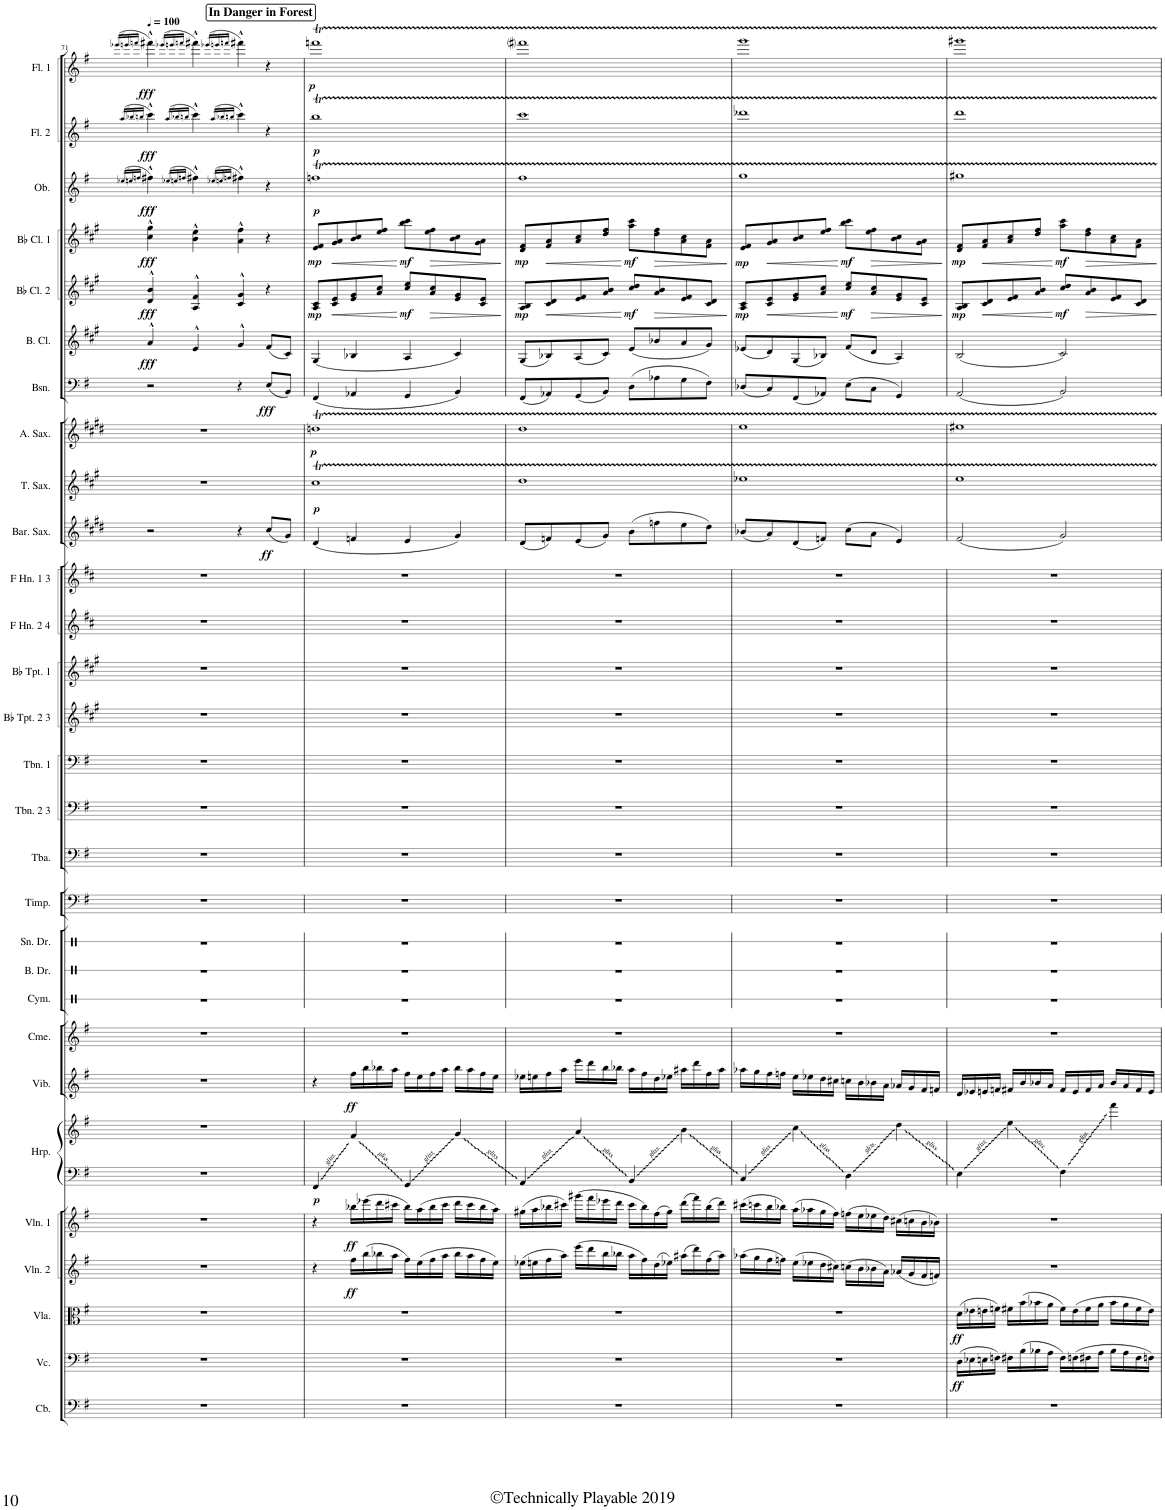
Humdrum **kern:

**kern	**kern	**dynam	**kern	**dynam	**kern	**dynam	**kern	**dynam	**kern	**kern	**dynam	**kern	**dynam	**kern	**kern	**kern	**kern	**kern	**kern	**kern	**kern	**kern	**kern	**kern	**kern	**kern	**dynam	**kern	**dynam	**kern	**dynam	**kern	**dynam	**kern	**dynam	**kern	**dynam	**kern	**dynam	**kern	**dynam	**kern	**dynam	**kern	**dynam
*part29	*part28	*part28	*part27	*part27	*part26	*part26	*part25	*part25	*part24	*part24	*part24	*part23	*part23	*part22	*part21	*part20	*part19	*part18	*part17	*part16	*part15	*part14	*part13	*part12	*part11	*part10	*part10	*part9	*part9	*part8	*part8	*part7	*part7	*part6	*part6	*part5	*part5	*part4	*part4	*part3	*part3	*part2	*part2	*part1	*part1
*staff30	*staff29	*staff29	*staff28	*staff28	*staff27	*staff27	*staff26	*staff26	*staff25	*staff24	*staff24/25	*staff23	*staff23	*staff22	*staff21	*staff20	*staff19	*staff18	*staff17	*staff16	*staff15	*staff14	*staff13	*staff12	*staff11	*staff10	*staff10	*staff9	*staff9	*staff8	*staff8	*staff7	*staff7	*staff6	*staff6	*staff5	*staff5	*staff4	*staff4	*staff3	*staff3	*staff2	*staff2	*staff1	*staff1
*I"Contrabass	*I"Violoncello	*	*I"Viola	*	*I"Violin 2	*	*I"Violin 1	*	*I"Harp	*	*	*I"Vibraphone	*	*I"Chimes	*I"Cymbal	*I"Bass Drum	*I"Snare Drum	*I"Timpani	*I"Tuba	*I"Trombone 2 &amp; 3	*I"Trombone 1	*I"Bb Trumpet 2 &amp; 3	*I"Bb Trumpet 1	*I"F Horn 2 &amp; 4	*I"F Horn 1 &amp; 3	*I"Baritone Saxophone	*	*I"Tenor Saxophone	*	*I"Alto Saxophone	*	*I"Bassoon	*	*I"Bass Clarinet	*	*I"Bb Clarinet 2	*	*I"Bb Clarinet 1	*	*I"Oboe	*	*I"Flute 2	*	*I"Flute 1	*
*I'Cb.	*I'Vc.	*	*I'Vla.	*	*I'Vln. 2	*	*I'Vln. 1	*	*I'Hrp.	*	*	*I'Vib.	*	*I'Cme.	*I'Cym.	*I'B. Dr.	*I'Sn. Dr.	*I'Timp.	*I'Tba.	*I'Tbn. 2 3	*I'Tbn. 1	*I'Bb Tpt. 2 3	*I'Bb Tpt. 1	*I'F Hn. 2 4	*I'F Hn. 1 3	*I'Bar. Sax.	*	*I'T. Sax.	*	*I'A. Sax.	*	*I'Bsn.	*	*I'B. Cl.	*	*I'Bb Cl. 2	*	*I'Bb Cl. 1	*	*I'Ob.	*	*I'Fl. 2	*	*I'Fl. 1	*
!!LO:PB:g=z
*clefF4	*clefF4	*	*clefC3	*	*clefG2	*	*clefG2	*	*clefF4	*clefG2	*	*clefG2	*	*clefG2	*clefX	*clefX	*clefX	*clefF4	*clefF4	*clefF4	*clefF4	*clefG2	*clefG2	*clefG2	*clefG2	*clefG2	*	*clefG2	*	*clefG2	*	*clefF4	*	*clefG2	*	*clefG2	*	*clefG2	*	*clefG2	*	*clefG2	*	*clefG2	*
*Trd7c12	*	*	*	*	*	*	*	*	*	*	*	*	*	*	*	*	*	*	*	*Trd1c2	*Trd1c2	*Trd1c2	*Trd1c2	*Trd4c7	*Trd4c7	*Trd12c21	*	*Trd8c14	*	*Trd5c9	*	*	*	*Trd8c14	*	*Trd1c2	*	*Trd1c2	*	*	*	*	*	*	*
*k[f#]	*k[f#]	*	*k[f#]	*	*k[f#]	*	*k[f#]	*	*k[f#]	*k[f#]	*	*k[f#]	*	*k[f#]	*k[]	*k[]	*k[]	*k[f#]	*k[f#]	*k[f#]	*k[f#]	*k[f#c#g#]	*k[f#c#g#]	*k[f#c#]	*k[f#c#]	*k[f#c#g#d#]	*	*k[f#c#g#]	*	*k[f#c#g#d#]	*	*k[f#]	*	*k[f#c#g#]	*	*k[f#c#g#]	*	*k[f#c#g#]	*	*k[f#]	*	*k[f#]	*	*k[f#]	*
*M4/4	*M4/4	*	*M4/4	*	*M4/4	*	*M4/4	*	*M4/4	*M4/4	*	*M4/4	*	*M4/4	*M4/4	*M4/4	*M4/4	*M4/4	*M4/4	*M4/4	*M4/4	*M4/4	*M4/4	*M4/4	*M4/4	*M4/4	*	*M4/4	*	*M4/4	*	*M4/4	*	*M4/4	*	*M4/4	*	*M4/4	*	*M4/4	*	*M4/4	*	*M4/4	*
*MM100	*MM100	*	*MM100	*	*MM100	*	*MM100	*	*MM100	*MM100	*	*MM100	*	*MM100	*MM100	*MM100	*MM100	*MM100	*MM100	*MM100	*MM100	*MM100	*MM100	*MM100	*MM100	*MM100	*	*MM100	*	*MM100	*	*MM100	*	*MM100	*	*MM100	*	*MM100	*	*MM100	*	*MM100	*	*MM100	*
=71	=71	=71	=71	=71	=71	=71	=71	=71	=71	=71	=71	=71	=71	=71	=71	=71	=71	=71	=71	=71	=71	=71	=71	=71	=71	=71	=71	=71	=71	=71	=71	=71	=71	=71	=71	=71	=71	=71	=71	=71	=71	=71	=71	=71	=71
.	.	.	.	.	.	.	.	.	.	.	.	.	.	.	.	.	.	.	.	.	.	.	.	.	.	.	.	.	.	.	.	.	.	.	.	.	.	.	.	(>16qee-X/LL	.	(>16qaa/LL	.	(>16qeee-X/LL	.
.	.	.	.	.	.	.	.	.	.	.	.	.	.	.	.	.	.	.	.	.	.	.	.	.	.	.	.	.	.	.	.	.	.	.	.	.	.	.	.	16qeen/	.	16qbb-X/	.	16qeeen/	.
.	.	.	.	.	.	.	.	.	.	.	.	.	.	.	.	.	.	.	.	.	.	.	.	.	.	.	.	.	.	.	.	.	.	.	.	.	.	.	.	16qffn/JJ	.	16qbbn/JJ	.	16qfffn/JJ	.
!	!	!	!	!	!	!	!	!	!	!	!	!	!	!	!	!	!	!	!	!	!	!	!	!	!	!	!	!	!	!	!	!	!	!	!	!	!	!	!	!	!	!	!	!LO:TX:a:B:t=In Danger in Forest	!
!	!	!	!	!	!	!	!	!	!	!	!	!	!	!	!	!	!	!	!	!	!	!	!	!	!	!	!	!	!	!	!	!	!	!	!LO:DY:b	!	!LO:DY:b	!	!LO:DY:b	!	!LO:DY:b	!	!LO:DY:b	!	!LO:DY:b
1r	1r	.	1r	.	1r	.	1r	.	1r	1r	.	1r	.	1r	1r	1r	1r	1r	1r	1r	1r	1r	1r	1r	1r	2r	.	1r	.	1r	.	2r	.	4a^^/	fff	4d/^^ 4b/^^	fff	4cc#\^^ 4gg#\^^	fff	4ff#X^^\)	fff	4ccc^^\)	fff	4fff#X^^\)	fff
.	.	.	.	.	.	.	.	.	.	.	.	.	.	.	.	.	.	.	.	.	.	.	.	.	.	.	.	.	.	.	.	.	.	.	.	.	.	.	.	(>16qee-X/LL	.	(>16qaa/LL	.	(>16qeee-X/LL	.
.	.	.	.	.	.	.	.	.	.	.	.	.	.	.	.	.	.	.	.	.	.	.	.	.	.	.	.	.	.	.	.	.	.	.	.	.	.	.	.	16qeen/	.	16qbb-X/	.	16qeeen/	.
.	.	.	.	.	.	.	.	.	.	.	.	.	.	.	.	.	.	.	.	.	.	.	.	.	.	.	.	.	.	.	.	.	.	.	.	.	.	.	.	16qffn/JJ	.	16qbbn/JJ	.	16qfffn/JJ	.
.	.	.	.	.	.	.	.	.	.	.	.	.	.	.	.	.	.	.	.	.	.	.	.	.	.	.	.	.	.	.	.	.	.	4e^^/	.	4A/^^ 4f#/^^	.	4b\^^ 4ee\^^	.	4ff#X^^\)	.	4ccc^^\)	.	4fff#X^^\)	.
.	.	.	.	.	.	.	.	.	.	.	.	.	.	.	.	.	.	.	.	.	.	.	.	.	.	.	.	.	.	.	.	.	.	.	.	.	.	.	.	(>16qee-X/LL	.	(>16qaa/LL	.	(>16qeee-X/LL	.
.	.	.	.	.	.	.	.	.	.	.	.	.	.	.	.	.	.	.	.	.	.	.	.	.	.	.	.	.	.	.	.	.	.	.	.	.	.	.	.	16qeen/	.	16qbb-X/	.	16qeeen/	.
.	.	.	.	.	.	.	.	.	.	.	.	.	.	.	.	.	.	.	.	.	.	.	.	.	.	.	.	.	.	.	.	.	.	.	.	.	.	.	.	16qffn/JJ	.	16qbbn/JJ	.	16qfffn/JJ	.
.	.	.	.	.	.	.	.	.	.	.	.	.	.	.	.	.	.	.	.	.	.	.	.	.	.	4r	.	.	.	.	.	4r	.	4g#^^/	.	4c#/^^ 4g#/^^	.	4a\^^ 4ff#\^^	.	4ff#X^^\)	.	4ccc^^\)	.	4fff#X^^\)	.
!	!	!	!	!	!	!	!	!	!	!	!	!	!	!	!	!	!	!	!	!	!	!	!	!	!	!	!LO:DY:b	!	!	!	!	!	!LO:DY:b	!	!	!	!	!	!	!	!	!	!	!	!
.	.	.	.	.	.	.	.	.	.	.	.	.	.	.	.	.	.	.	.	.	.	.	.	.	.	(8cc#/L	ff	.	.	.	.	(8E/L	fff	(8f#/L	.	4r	.	4r	.	4r	.	4r	.	4r	.
.	.	.	.	.	.	.	.	.	.	.	.	.	.	.	.	.	.	.	.	.	.	.	.	.	.	8g#/J)	.	.	.	.	.	8BB/J)	.	8c#/J)	.	.	.	.	.	.	.	.	.	.	.
=72	=72	=72	=72	=72	=72	=72	=72	=72	=72	=72	=72	=72	=72	=72	=72	=72	=72	=72	=72	=72	=72	=72	=72	=72	=72	=72	=72	=72	=72	=72	=72	=72	=72	=72	=72	=72	=72	=72	=72	=72	=72	=72	=72	=72	=72
!	!	!	!	!	!	!	!	!	!	!	!LO:DY:b=2	!	!	!	!	!	!	!	!	!	!	!	!	!	!	!	!	!	!LO:DY:b	!	!LO:DY:b	!	!	!	!	!	!LO:DY:b	!	!LO:DY:b	!	!LO:DY:b	!	!LO:DY:b	!	!LO:DY:b
1r	1r	.	1r	.	4r	.	4r	.	4FF#/	4ryy	p	4r	.	1r	1r	1r	1r	1r	1r	1r	1r	1r	1r	1r	1r	(4d#/	.	1cc#t	p	1ddnT	p	(4FF#/	.	(4G#/	.	8A/ 8c#/L	mp	8e/ 8f#/L	mp	1ffnT	p	1bbt	p	1fffnT	p
!	!	!	!	!	!	!	!	!	!	!	!	!	!	!	!	!	!	!	!	!	!	!	!	!	!	!	!	!	!	!	!	!	!	!	!	!	!LO:HP:b	!	!LO:HP:b	!	!	!	!	!	!
.	.	.	.	.	.	.	.	.	.	.	.	.	.	.	.	.	.	.	.	.	.	.	.	.	.	.	.	.	.	.	.	.	.	.	.	8c#/ 8e/	<	8g#/ 8a/	<	.	.	.	.	.	.
!	!	!	!	!	!	!LO:DY:b	!	!LO:DY:b	!	!	!	!	!LO:DY:b	!	!	!	!	!	!	!	!	!	!	!	!	!	!	!	!	!	!	!	!	!	!	!	!	!	!	!	!	!	!	!	!
.	.	.	.	.	16ff#\LL	ff	16bb-X\LL	ff	4ryy	4f#/	.	16ff#\LL	ff	.	.	.	.	.	.	.	.	.	.	.	.	4fn/	.	.	.	.	.	4AA-X/	.	4B-X/	.	8e/ 8g#/	.	8b/ 8cc#/	.	.	.	.	.	.	.
.	.	.	.	.	(16bb\	.	(16eee-X\	.	.	.	.	16bb\	.	.	.	.	.	.	.	.	.	.	.	.	.	.	.	.	.	.	.	.	.	.	.	.	.	.	.	.	.	.	.	.	.
.	.	.	.	.	16bb-X\	.	16ddd\	.	.	.	.	16bb-X\	.	.	.	.	.	.	.	.	.	.	.	.	.	.	.	.	.	.	.	.	.	.	.	8a/ 8cc#/J	.	8ee/ 8ff#/J	.	.	.	.	.	.	.
.	.	.	.	.	16aa\JJ	.	16ccc#X\JJ	.	.	.	.	16aa\JJ	.	.	.	.	.	.	.	.	.	.	.	.	.	.	.	.	.	.	.	.	.	.	.	.	.	.	.	.	.	.	.	.	.
!	!	!	!	!	!	!	!	!	!	!	!	!	!	!	!	!	!	!	!	!	!	!	!	!	!	!	!	!	!	!	!	!	!	!	!	!	!LO:DY:n=1:b	!	!LO:DY:n=1:b	!	!	!	!	!	!
.	.	.	.	.	16ff#\LL)	.	16bb-\LL)	.	4GG/	4ryy	.	16ff#\LL	.	.	.	.	.	.	.	.	.	.	.	.	.	4e/	.	.	.	.	.	4GG/	.	4A/	.	8cc#/ 8ee/L	[ mf	8bb\ 8ccc#\L	[ mf	.	.	.	.	.	.
.	.	.	.	.	(16ee\	.	(16aa\	.	.	.	.	16ee\	.	.	.	.	.	.	.	.	.	.	.	.	.	.	.	.	.	.	.	.	.	.	.	.	.	.	.	.	.	.	.	.	.
!	!	!	!	!	!	!	!	!	!	!	!	!	!	!	!	!	!	!	!	!	!	!	!	!	!	!	!	!	!	!	!	!	!	!	!	!	!LO:HP:b	!	!LO:HP:b	!	!	!	!	!	!
.	.	.	.	.	16ff#\	.	16bb-\	.	.	.	.	16ff#\	.	.	.	.	.	.	.	.	.	.	.	.	.	.	.	.	.	.	.	.	.	.	.	8a/ 8cc#/	>	8ee\ 8ff#\	>	.	.	.	.	.	.
.	.	.	.	.	16aa\JJ	.	16ccc#\JJ	.	.	.	.	16aa\JJ	.	.	.	.	.	.	.	.	.	.	.	.	.	.	.	.	.	.	.	.	.	.	.	.	.	.	.	.	.	.	.	.	.
.	.	.	.	.	16bb-\LL	.	16ddd\LL	.	4ryy	4g/	.	16bb-\LL	.	.	.	.	.	.	.	.	.	.	.	.	.	4g#/)	.	.	.	.	.	4BB/)	.	4c#/)	.	8e/ 8g#/	.	8b\ 8cc#\	.	.	.	.	.	.	.
.	.	.	.	.	16aa\	.	16ccc#\	.	.	.	.	16aa\	.	.	.	.	.	.	.	.	.	.	.	.	.	.	.	.	.	.	.	.	.	.	.	.	.	.	.	.	.	.	.	.	.
.	.	.	.	.	16ff#\	.	16bb-\	.	.	.	.	16ff#\	.	.	.	.	.	.	.	.	.	.	.	.	.	.	.	.	.	.	.	.	.	.	.	8c#/ 8e/J	.	8g#\ 8a\J	.	.	.	.	.	.	.
.	.	.	.	.	16ee\JJ)	.	16aa\JJ)	.	.	.	.	16ee\JJ	.	.	.	.	.	.	.	.	.	.	.	.	.	.	.	.	.	.	.	.	.	.	.	.	.	.	.	.	.	.	.	.	.
.	.	.	.	.	.	.	.	.	.	.	.	.	.	.	.	.	.	.	.	.	.	.	.	.	.	.	.	.	.	.	.	.	.	.	.	.	]	.	]	.	.	.	.	.	.
=73	=73	=73	=73	=73	=73	=73	=73	=73	=73	=73	=73	=73	=73	=73	=73	=73	=73	=73	=73	=73	=73	=73	=73	=73	=73	=73	=73	=73	=73	=73	=73	=73	=73	=73	=73	=73	=73	=73	=73	=73	=73	=73	=73	=73	=73
!	!	!	!	!	!	!	!	!	!	!	!	!	!	!	!	!	!	!	!	!	!	!	!	!	!	!	!	!	!	!	!	!	!	!	!	!	!LO:DY:b	!	!LO:DY:b	!	!	!	!	!	!
1r	1r	.	1r	.	(16ee-X\LL	.	(16gg#X\LL	.	4AA/	4ryy	.	16ee-X\LL	.	1r	1r	1r	1r	1r	1r	1r	1r	1r	1r	1r	1r	(8d#/L	.	1dd	.	1dd#	.	(8FF#/L	.	(8G#/L	.	8A/ 8B/L	mp	8d/ 8f#/L	mp	1ff#	.	1ccc	.	1fff#i	.
.	.	.	.	.	16een\	.	16aa\	.	.	.	.	16een\	.	.	.	.	.	.	.	.	.	.	.	.	.	.	.	.	.	.	.	.	.	.	.	.	.	.	.	.	.	.	.	.	.
!	!	!	!	!	!	!	!	!	!	!	!	!	!	!	!	!	!	!	!	!	!	!	!	!	!	!	!	!	!	!	!	!	!	!	!	!	!LO:HP:b	!	!LO:HP:b	!	!	!	!	!	!
.	.	.	.	.	16ff#\	.	16bb-X\	.	.	.	.	16ff#\	.	.	.	.	.	.	.	.	.	.	.	.	.	8fn/)	.	.	.	.	.	8AA-X/)	.	8B-X/)	.	8c#/ 8d/	<	8f#/ 8a/	<	.	.	.	.	.	.
.	.	.	.	.	16aa\JJ)	.	16ccc#X\JJ)	.	.	.	.	16aa\JJ	.	.	.	.	.	.	.	.	.	.	.	.	.	.	.	.	.	.	.	.	.	.	.	.	.	.	.	.	.	.	.	.	.
.	.	.	.	.	(16eee\LL	.	(16ggg#X\LL	.	4ryy	4a/	.	16eee\LL	.	.	.	.	.	.	.	.	.	.	.	.	.	(8e/	.	.	.	.	.	(8GG/	.	(8A/	.	8e/ 8f#/	.	8a/ 8cc#/	.	.	.	.	.	.	.
.	.	.	.	.	16ddd\	.	16fff#\	.	.	.	.	16ddd\	.	.	.	.	.	.	.	.	.	.	.	.	.	.	.	.	.	.	.	.	.	.	.	.	.	.	.	.	.	.	.	.	.
.	.	.	.	.	16bb\	.	16eee-X\	.	.	.	.	16bb\	.	.	.	.	.	.	.	.	.	.	.	.	.	8g#/J)	.	.	.	.	.	8BB/J)	.	8c#/J)	.	8a/ 8b/J	.	8dd/ 8ff#/J	.	.	.	.	.	.	.
.	.	.	.	.	16bb-X\JJ	.	16ddd\JJ	.	.	.	.	16bb-X\JJ	.	.	.	.	.	.	.	.	.	.	.	.	.	.	.	.	.	.	.	.	.	.	.	.	.	.	.	.	.	.	.	.	.
!	!	!	!	!	!	!	!	!	!	!	!	!	!	!	!	!	!	!	!	!	!	!	!	!	!	!	!	!	!	!	!	!	!	!	!	!	!LO:DY:n=1:b	!	!LO:DY:n=1:b	!	!	!	!	!	!
.	.	.	.	.	16aa\LL	.	16ccc#\LL	.	4BB/	4ryy	.	16aa\LL	.	.	.	.	.	.	.	.	.	.	.	.	.	(8b\L	.	.	.	.	.	(8D\L	.	(8e/L	.	8cc#/ 8dd/L	[ mf	8aa\ 8ccc#\L	[ mf	.	.	.	.	.	.
.	.	.	.	.	16ff#\)	.	16bb-\)	.	.	.	.	16ff#\	.	.	.	.	.	.	.	.	.	.	.	.	.	.	.	.	.	.	.	.	.	.	.	.	.	.	.	.	.	.	.	.	.
!	!	!	!	!	!	!	!	!	!	!	!	!	!	!	!	!	!	!	!	!	!	!	!	!	!	!	!	!	!	!	!	!	!	!	!	!	!LO:HP:b	!	!LO:HP:b	!	!	!	!	!	!
.	.	.	.	.	(16dd\	.	(16ff#\	.	.	.	.	16dd\	.	.	.	.	.	.	.	.	.	.	.	.	.	8ffn\	.	.	.	.	.	8A-X\	.	8b-X/	.	8a/ 8b/	>	8dd\ 8ff#\	>	.	.	.	.	.	.
.	.	.	.	.	16ee-X\JJ)	.	16gg#\JJ)	.	.	.	.	16ee-X\JJ	.	.	.	.	.	.	.	.	.	.	.	.	.	.	.	.	.	.	.	.	.	.	.	.	.	.	.	.	.	.	.	.	.
.	.	.	.	.	(16aa#X\LL	.	(16ddd\LL	.	4ryy	4b\	.	16aa#X\LL	.	.	.	.	.	.	.	.	.	.	.	.	.	8ee\	.	.	.	.	.	8G\	.	8a/	.	8e/ 8f#/	.	8a\ 8cc#\	.	.	.	.	.	.	.
.	.	.	.	.	16ddd\)	.	16fff#\)	.	.	.	.	16ddd\	.	.	.	.	.	.	.	.	.	.	.	.	.	.	.	.	.	.	.	.	.	.	.	.	.	.	.	.	.	.	.	.	.
.	.	.	.	.	(16ff#\	.	(16bb-\	.	.	.	.	16ff#\	.	.	.	.	.	.	.	.	.	.	.	.	.	8dd#\J)	.	.	.	.	.	8F#\J)	.	8g#/J)	.	8c#/ 8d/J	.	8f#\ 8a\J	.	.	.	.	.	.	.
.	.	.	.	.	16aa#\JJ)	.	16ddd\JJ)	.	.	.	.	16aa#\JJ	.	.	.	.	.	.	.	.	.	.	.	.	.	.	.	.	.	.	.	.	.	.	.	.	.	.	.	.	.	.	.	.	.
.	.	.	.	.	.	.	.	.	.	.	.	.	.	.	.	.	.	.	.	.	.	.	.	.	.	.	.	.	.	.	.	.	.	.	.	.	]	.	]	.	.	.	.	.	.
=74	=74	=74	=74	=74	=74	=74	=74	=74	=74	=74	=74	=74	=74	=74	=74	=74	=74	=74	=74	=74	=74	=74	=74	=74	=74	=74	=74	=74	=74	=74	=74	=74	=74	=74	=74	=74	=74	=74	=74	=74	=74	=74	=74	=74	=74
!	!	!	!	!	!	!	!	!	!	!	!	!	!	!	!	!	!	!	!	!	!	!	!	!	!	!	!	!	!	!	!	!	!	!	!	!	!LO:DY:b	!	!LO:DY:b	!	!	!	!	!	!
1r	1r	.	1r	.	(16aa-X\LL	.	(16ccc#X\LL	.	4C/	4ryy	.	16aa-X\LL	.	1r	1r	1r	1r	1r	1r	1r	1r	1r	1r	1r	1r	(8b-X/L	.	1ee-X	.	1ee	.	(8D-X/L	.	(8e-X/L	.	8A/ 8c#/L	mp	8e/ 8f#/L	mp	1gg	.	1ddd-X	.	1ggg	.
.	.	.	.	.	16gg\	.	16cccn\	.	.	.	.	16gg\	.	.	.	.	.	.	.	.	.	.	.	.	.	.	.	.	.	.	.	.	.	.	.	.	.	.	.	.	.	.	.	.	.
!	!	!	!	!	!	!	!	!	!	!	!	!	!	!	!	!	!	!	!	!	!	!	!	!	!	!	!	!	!	!	!	!	!	!	!	!	!LO:HP:b	!	!LO:HP:b	!	!	!	!	!	!
.	.	.	.	.	16ff#\	.	16bb\	.	.	.	.	16ff#\	.	.	.	.	.	.	.	.	.	.	.	.	.	8a/)	.	.	.	.	.	8C/)	.	8d/)	.	8c#/ 8e/	<	8g#/ 8a/	<	.	.	.	.	.	.
.	.	.	.	.	16ffn\JJ)	.	16bb-X\JJ)	.	.	.	.	16ffn\JJ	.	.	.	.	.	.	.	.	.	.	.	.	.	.	.	.	.	.	.	.	.	.	.	.	.	.	.	.	.	.	.	.	.
.	.	.	.	.	(16ee\LL	.	(16aa\LL	.	4ryy	4cc\	.	16ee\LL	.	.	.	.	.	.	.	.	.	.	.	.	.	(8d#/	.	.	.	.	.	(8FF#/	.	(8G#/	.	8e/ 8g#/	.	8b/ 8cc#/	.	.	.	.	.	.	.
.	.	.	.	.	16ee-X\	.	16aa-X\	.	.	.	.	16ee-X\	.	.	.	.	.	.	.	.	.	.	.	.	.	.	.	.	.	.	.	.	.	.	.	.	.	.	.	.	.	.	.	.	.
.	.	.	.	.	16dd\	.	16gg\	.	.	.	.	16dd\	.	.	.	.	.	.	.	.	.	.	.	.	.	8fn/J)	.	.	.	.	.	8AA-X/J)	.	8B-X/J)	.	8a/ 8cc#/J	.	8ee/ 8ff#/J	.	.	.	.	.	.	.
.	.	.	.	.	16cc#X\JJ)	.	16ff#\JJ)	.	.	.	.	16cc#X\JJ	.	.	.	.	.	.	.	.	.	.	.	.	.	.	.	.	.	.	.	.	.	.	.	.	.	.	.	.	.	.	.	.	.
!	!	!	!	!	!	!	!	!	!	!	!	!	!	!	!	!	!	!	!	!	!	!	!	!	!	!	!	!	!	!	!	!	!	!	!	!	!LO:DY:n=1:b	!	!LO:DY:n=1:b	!	!	!	!	!	!
.	.	.	.	.	(16ccn\LL	.	(16ffn\LL	.	4D\	4ryy	.	16ccn\LL	.	.	.	.	.	.	.	.	.	.	.	.	.	(8cc#\L	.	.	.	.	.	(8E\L	.	(8f#/L	.	8cc#/ 8ee/L	[ mf	8bb\ 8ccc#\L	[ mf	.	.	.	.	.	.
.	.	.	.	.	16b\	.	16ee\	.	.	.	.	16b\	.	.	.	.	.	.	.	.	.	.	.	.	.	.	.	.	.	.	.	.	.	.	.	.	.	.	.	.	.	.	.	.	.
!	!	!	!	!	!	!	!	!	!	!	!	!	!	!	!	!	!	!	!	!	!	!	!	!	!	!	!	!	!	!	!	!	!	!	!	!	!LO:HP:b	!	!LO:HP:b	!	!	!	!	!	!
.	.	.	.	.	16b-X\	.	16ee-X\	.	.	.	.	16b-X\	.	.	.	.	.	.	.	.	.	.	.	.	.	8a\J	.	.	.	.	.	8C\J	.	8d/J	.	8a/ 8cc#/	>	8ee\ 8ff#\	>	.	.	.	.	.	.
.	.	.	.	.	16a\JJ)	.	16dd\JJ)	.	.	.	.	16a\JJ	.	.	.	.	.	.	.	.	.	.	.	.	.	.	.	.	.	.	.	.	.	.	.	.	.	.	.	.	.	.	.	.	.
.	.	.	.	.	(16a-X/LL	.	(16cc#X\LL	.	4ryy	4dd\	.	16a-X/LL	.	.	.	.	.	.	.	.	.	.	.	.	.	4e/)	.	.	.	.	.	4GG/)	.	4A/)	.	8e/ 8g#/	.	8b\ 8cc#\	.	.	.	.	.	.	.
.	.	.	.	.	16g/	.	16ccn\	.	.	.	.	16g/	.	.	.	.	.	.	.	.	.	.	.	.	.	.	.	.	.	.	.	.	.	.	.	.	.	.	.	.	.	.	.	.	.
.	.	.	.	.	16f#/	.	16b\	.	.	.	.	16f#/	.	.	.	.	.	.	.	.	.	.	.	.	.	.	.	.	.	.	.	.	.	.	.	8c#/ 8e/J	.	8g#\ 8a\J	.	.	.	.	.	.	.
.	.	.	.	.	16fn/JJ)	.	16b-X\JJ)	.	.	.	.	16fn/JJ	.	.	.	.	.	.	.	.	.	.	.	.	.	.	.	.	.	.	.	.	.	.	.	.	.	.	.	.	.	.	.	.	.
.	.	.	.	.	.	.	.	.	.	.	.	.	.	.	.	.	.	.	.	.	.	.	.	.	.	.	.	.	.	.	.	.	.	.	.	.	]	.	]	.	.	.	.	.	.
=75	=75	=75	=75	=75	=75	=75	=75	=75	=75	=75	=75	=75	=75	=75	=75	=75	=75	=75	=75	=75	=75	=75	=75	=75	=75	=75	=75	=75	=75	=75	=75	=75	=75	=75	=75	=75	=75	=75	=75	=75	=75	=75	=75	=75	=75
!	!	!LO:DY:b	!	!LO:DY:b	!	!	!	!	!	!	!	!	!	!	!	!	!	!	!	!	!	!	!	!	!	!	!	!	!	!	!	!	!	!	!	!	!LO:DY:b	!	!LO:DY:b	!	!	!	!	!	!
1r	(16D\LL	ff	(16d\LL	ff	1r	.	1r	.	4E\	4ryy	.	16d/LL	.	1r	1r	1r	1r	1r	1r	1r	1r	1r	1r	1r	1r	(2f#/	.	1eeTTT	.	1ee#XTTT	.	(2AA/	.	(2B/	.	8A/ 8B/L	mp	8d/ 8f#/L	mp	1gg#XTTT	.	1dddTTT	.	1ggg#XTTT	.
.	16E-X\	.	16e-X\	.	.	.	.	.	.	.	.	16e-X/	.	.	.	.	.	.	.	.	.	.	.	.	.	.	.	.	.	.	.	.	.	.	.	.	.	.	.	.	.	.	.	.	.
!	!	!	!	!	!	!	!	!	!	!	!	!	!	!	!	!	!	!	!	!	!	!	!	!	!	!	!	!	!	!	!	!	!	!	!	!	!LO:HP:b	!	!LO:HP:b	!	!	!	!	!	!
.	16En\	.	16en\	.	.	.	.	.	.	.	.	16en/	.	.	.	.	.	.	.	.	.	.	.	.	.	.	.	.	.	.	.	.	.	.	.	8c#/ 8d/	<	8f#/ 8a/	<	.	.	.	.	.	.
.	16Fn\JJ)	.	16fn\JJ)	.	.	.	.	.	.	.	.	16fn/JJ	.	.	.	.	.	.	.	.	.	.	.	.	.	.	.	.	.	.	.	.	.	.	.	.	.	.	.	.	.	.	.	.	.
.	16F#X\LL	.	16f#X\LL	.	.	.	.	.	4ryy	4ee\	.	16f#X/LL	.	.	.	.	.	.	.	.	.	.	.	.	.	.	.	.	.	.	.	.	.	.	.	8e/ 8f#/	.	8a/ 8cc#/	.	.	.	.	.	.	.
.	(16B\	.	(16b\	.	.	.	.	.	.	.	.	16b/	.	.	.	.	.	.	.	.	.	.	.	.	.	.	.	.	.	.	.	.	.	.	.	.	.	.	.	.	.	.	.	.	.
.	16B-X\	.	16b-X\	.	.	.	.	.	.	.	.	16b-X/	.	.	.	.	.	.	.	.	.	.	.	.	.	.	.	.	.	.	.	.	.	.	.	8a/ 8b/J	.	8dd/ 8ff#/J	.	.	.	.	.	.	.
.	16A\JJ	.	16a\JJ	.	.	.	.	.	.	.	.	16a/JJ	.	.	.	.	.	.	.	.	.	.	.	.	.	.	.	.	.	.	.	.	.	.	.	.	.	.	.	.	.	.	.	.	.
!	!	!	!	!	!	!	!	!	!	!	!	!	!	!	!	!	!	!	!	!	!	!	!	!	!	!	!	!	!	!	!	!	!	!	!	!	!LO:DY:n=1:b	!	!LO:DY:n=1:b	!	!	!	!	!	!
.	16F#\LL)	.	16f#\LL)	.	.	.	.	.	4F#\	4ryy	.	16f#/LL	.	.	.	.	.	.	.	.	.	.	.	.	.	2g#/)	.	.	.	.	.	2BB/)	.	2c#/)	.	8cc#/ 8dd/L	[ mf	8aa\ 8ccc#\L	[ mf	.	.	.	.	.	.
.	(16Fn\	.	(16e\	.	.	.	.	.	.	.	.	16e/	.	.	.	.	.	.	.	.	.	.	.	.	.	.	.	.	.	.	.	.	.	.	.	.	.	.	.	.	.	.	.	.	.
!	!	!	!	!	!	!	!	!	!	!	!	!	!	!	!	!	!	!	!	!	!	!	!	!	!	!	!	!	!	!	!	!	!	!	!	!	!LO:HP:b	!	!LO:HP:b	!	!	!	!	!	!
.	16F#X\	.	16f#\	.	.	.	.	.	.	.	.	16f#/	.	.	.	.	.	.	.	.	.	.	.	.	.	.	.	.	.	.	.	.	.	.	.	8a/ 8b/	>	8dd\ 8ff#\	>	.	.	.	.	.	.
.	16A\JJ	.	16a\JJ	.	.	.	.	.	.	.	.	16a/JJ	.	.	.	.	.	.	.	.	.	.	.	.	.	.	.	.	.	.	.	.	.	.	.	.	.	.	.	.	.	.	.	.	.
.	16B-\LL	.	16b-\LL	.	.	.	.	.	4ryy	4fff#\	.	16b-/LL	.	.	.	.	.	.	.	.	.	.	.	.	.	.	.	.	.	.	.	.	.	.	.	8e/ 8f#/	.	8a\ 8cc#\	.	.	.	.	.	.	.
.	16A\	.	16a\	.	.	.	.	.	.	.	.	16a/	.	.	.	.	.	.	.	.	.	.	.	.	.	.	.	.	.	.	.	.	.	.	.	.	.	.	.	.	.	.	.	.	.
.	16F#\	.	16f#\	.	.	.	.	.	.	.	.	16f#/	.	.	.	.	.	.	.	.	.	.	.	.	.	.	.	.	.	.	.	.	.	.	.	8c#/ 8d/J	.	8f#\ 8a\J	.	.	.	.	.	.	.
.	16Fn\JJ)	.	16e\JJ)	.	.	.	.	.	.	.	.	16e/JJ	.	.	.	.	.	.	.	.	.	.	.	.	.	.	.	.	.	.	.	.	.	.	.	.	.	.	.	.	.	.	.	.	.
.	.	.	.	.	.	.	.	.	.	.	.	.	.	.	.	.	.	.	.	.	.	.	.	.	.	.	.	.	.	.	.	.	.	.	.	.	]	.	]	.	.	.	.	.	.
=	=	=	=	=	=	=	=	=	=	=	=	=	=	=	=	=	=	=	=	=	=	=	=	=	=	=	=	=	=	=	=	=	=	=	=	=	=	=	=	=	=	=	=	=	=
*-	*-	*-	*-	*-	*-	*-	*-	*-	*-	*-	*-	*-	*-	*-	*-	*-	*-	*-	*-	*-	*-	*-	*-	*-	*-	*-	*-	*-	*-	*-	*-	*-	*-	*-	*-	*-	*-	*-	*-	*-	*-	*-	*-	*-	*-
